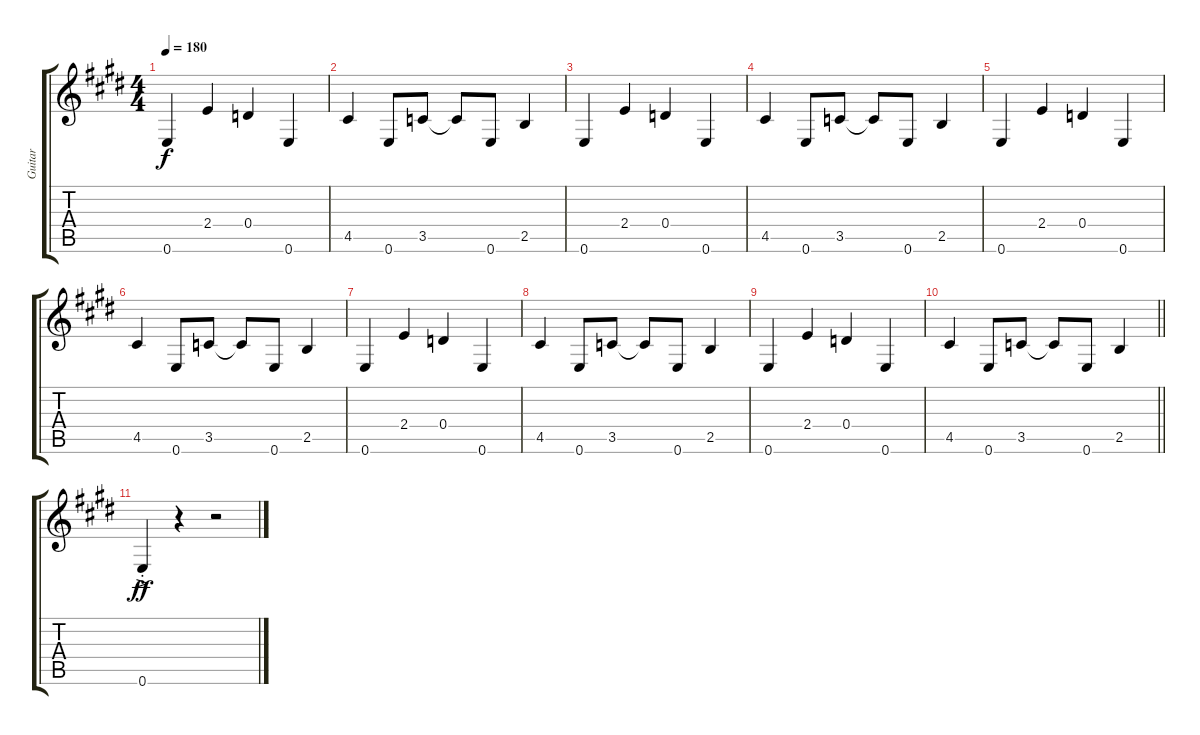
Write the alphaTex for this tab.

\track ("Guitar" "Guitar") {instrument electricguitarjazz}
\staff {score tabs}
\tuning (E4 B3 G3 D3 A2 E2) {hide}
\ts (4 4)
\tempo 180
\clef g2
\ks e
0.6.4{dy f} 2.4.4 0.4.4 0.6.4 |
4.5.4 0.6.8 3.5.8 3.5{t}.8 0.6.8 2.5.4 |
0.6.4 2.4.4 0.4.4 0.6.4 |
4.5.4 0.6.8 3.5.8 3.5{t}.8 0.6.8 2.5.4 |
0.6.4 2.4.4 0.4.4 0.6.4 |
4.5.4 0.6.8 3.5.8 3.5{t}.8 0.6.8 2.5.4 |
0.6.4 2.4.4 0.4.4 0.6.4 |
4.5.4 0.6.8 3.5.8 3.5{t}.8 0.6.8 2.5.4 |
0.6.4 2.4.4 0.4.4 0.6.4 |
\barLineRight lightlight
4.5.4 0.6.8 3.5.8 3.5{t}.8 0.6.8 2.5.4 |
0.6{ac st}.4{dy ff} r.4 r.2
